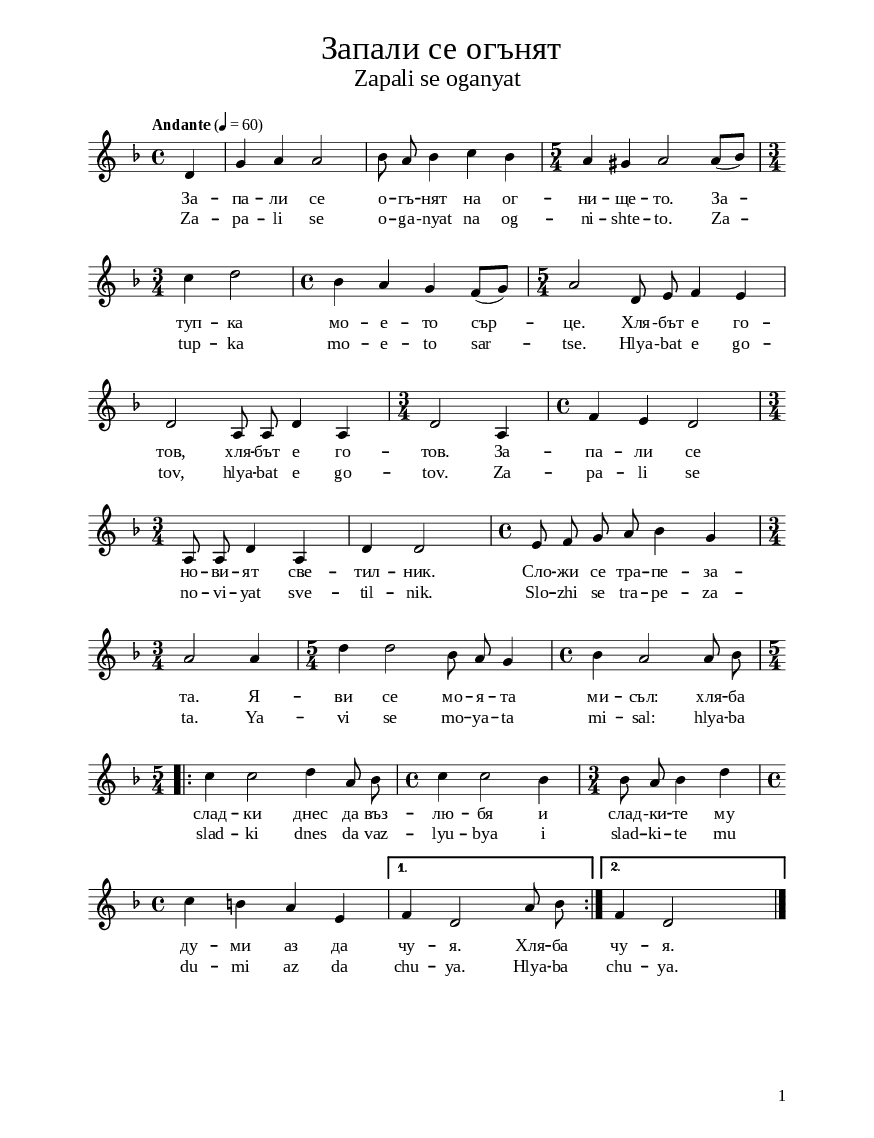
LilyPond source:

\version "2.24.0"

% include paper part and global functions
\include "include/globals.ily"

\bookpart {
  \include "include/bookpart-paper.ily"
  \score {
    \include "include/score-layout.ily"


    \new Voice \absolute  {
      \clef treble
      \key d \minor
      \time 4/4
      \tempoFunc "Andante" 4 "60"

      \autoBeamOff
      \partial 4

      d'4 | g'4 a' a'2 | bes'8 a' bes'4 c'' bes' | \time 5/4  a'4 gis' a'2 a'8 [( bes' )] \break |

      \time 3/4  c''4 d''2 | \time 4/4  bes'4 a' g' f'8 [( g' )] | \time 5/4  a'2 d'8 e' f'4 e' \break |

      \autoBeamOff d'2 a8 a d'4 a |  \time 3/4  d'2 a4 |  \time 4/4  f'4 e' d'2 \break |

      \time 3/4  a8 a d'4 a | d'4 d'2 | \time 4/4  e'8 f' g' a' bes'4 g' \break |

      \time 3/4  a'2 a'4 |  \time 5/4  d''4 d''2 bes'8 a' g'4 | \time 4/4  bes'4 a'2 a'8 bes' \break |

      \time 5/4  \repeat volta 2 {
        c''4 c''2 d''4 a'8 bes' | \time 4/4  c''4 c''2 bes'4 | \time 3/4  bes'8 a' bes'4 d'' \break |

        \time 4/4  c''4 b' a' e'
      } \alternative { { | f'4 d'2 a'8 bes' | } {  f'4 d'2 s4 } } \bar "|."
    }

    \addlyrics {
      За -- па --
      ли се о -- гъ -- нят на ог -- ни -- ще -- то.
      За -- туп -- ка мо -- е -- то сър -- це. Хля --
      "-бът" е го -- тов, хля -- бът е го -- тов. За --
      па -- ли се но -- ви -- ят све -- тил -- ник.
      Сло -- жи се тра -- пе -- за -- та. Я -- ви се
      мо -- я -- та ми -- съл: хля -- ба слад -- ки
      днес да въз -- лю -- бя и слад -- "-ки" -- те му
      ду -- ми аз да чу -- я. Хля -- ба чу -- я.
    }

    \addlyrics {
      Za -- pa --
      li se o -- ga -- "-nyat" na og -- ni -- shte -- to.
      Za -- tup -- ka mo -- e -- to sar -- tse. Hlya --
      "-bat" e go -- tov, hlya -- bat e go -- tov. Za --
      pa -- li se no -- vi -- yat sve -- til -- nik.
      Slo -- zhi se tra -- pe -- za -- ta. Ya -- vi se
      mo -- ya -- ta mi -- sal: hlya -- ba slad -- ki
      dnes da vaz -- lyu -- bya i slad -- ki -- te mu
      du -- mi az da chu -- ya. Hlya -- ba chu -- ya.
    }


    \header {
      title = \titleFunc " Запали се огънят" "Zapali se oganyat"
    }

    \midi{}

  } % score

  %\markup \dc-one "D.C."
  %

  % include foreign translation(s) of the song
  \pageBreak
  \version "2.24.0"

\markup \fill-line { \fontsize #deTitleFontSize "Das Feuer entzündete sich" }
\markup \null
\markup \null
\markup \fontsize #deCoupletFontSize {
  \hspace #10
  \override #`(baseline-skip . ,deCoupletBaselineSkip)

  \column {
    \line { " "Das Feuer der Feuerstelle entzündete sich.  }

    \line { " "Mein Herz begann zu schlagen, das Brot ist bereit.  }

    \line { " "Das Brot ist bereit, der neue Leuchter wurde anzündet.  }

    \line { " "Der Tisch ist gedeckt, mein Gedanke ist erschienen.  }

    \line { " "Möge ich heute das wohlschmeckende Brot lieben   }

    \line { " "und seine süßen Worte hören.   }


  }


}


} % bookpart
